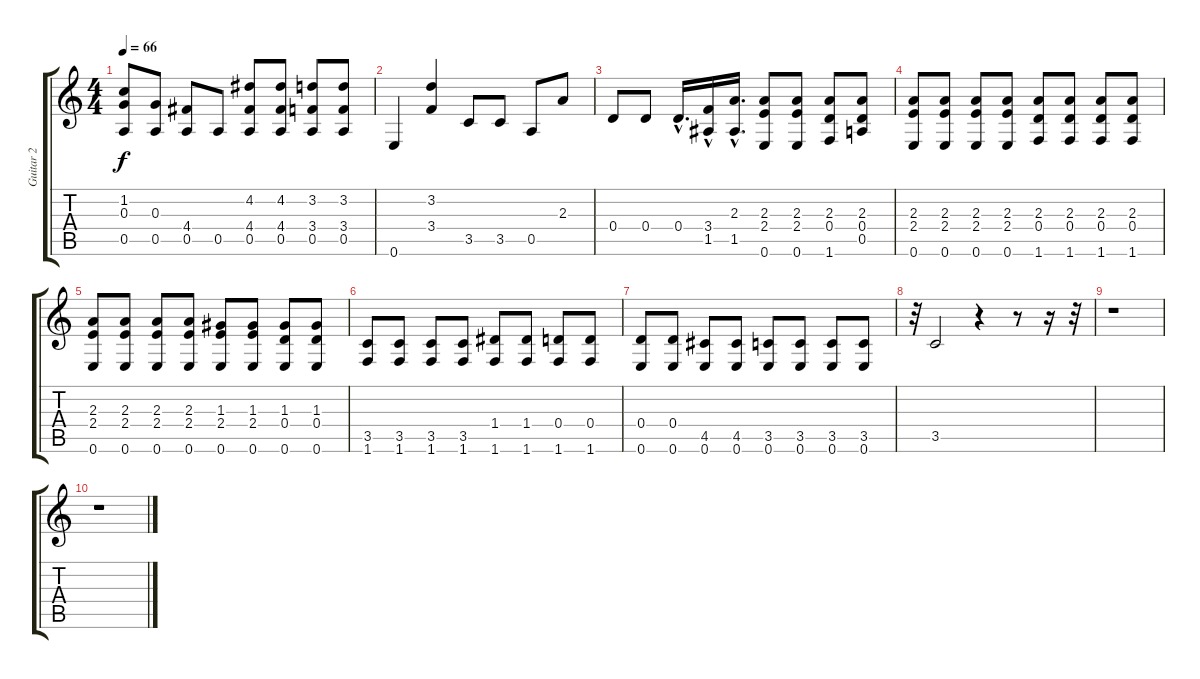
\track ("Guitar 2" "Guitar 2") {instrument acousticguitarnylon}
\staff {score tabs}
\tuning (E4 B3 G3 D3 A2 E2) {hide}
\ts (4 4)
\tempo 66
\clef g2
\ks c
(1.2 0.3 0.5).8{dy f} (0.3 0.5).8 (4.4 0.5).8 0.5.8 (4.2 4.4 0.5).8 (4.2 4.4 0.5).8 (3.2 3.4 0.5).8 (3.2 3.4 0.5).8 |
0.6.4 (3.2 3.4).4 3.5.8 3.5.8 0.5.8 2.3.8 |
0.4.8 0.4.8 0.4{hac}.16{d} (3.4{hac} 1.5{hac}).16 (2.3{hac} 1.5{hac}).16{d} (2.3 2.4 0.6).8 (2.3 2.4 0.6).8 (2.3 0.4 1.6).8 (2.3 0.4 0.5).8 |
(2.3 2.4 0.6).8 (2.3 2.4 0.6).8 (2.3 2.4 0.6).8 (2.3 2.4 0.6).8 (2.3 0.4 1.6).8 (2.3 0.4 1.6).8 (2.3 0.4 1.6).8 (2.3 0.4 1.6).8 |
(2.3 2.4 0.6).8 (2.3 2.4 0.6).8 (2.3 2.4 0.6).8 (2.3 2.4 0.6).8 (1.3 2.4 0.6).8 (1.3 2.4 0.6).8 (1.3 0.4 0.6).8 (1.3 0.4 0.6).8 |
(3.5 1.6).8 (3.5 1.6).8 (3.5 1.6).8 (3.5 1.6).8 (1.4 1.6).8 (1.4 1.6).8 (0.4 1.6).8 (0.4 1.6).8 |
(0.4 0.6).8 (0.4 0.6).8 (4.5 0.6).8 (4.5 0.6).8 (3.5 0.6).8 (3.5 0.6).8 (3.5 0.6).8 (3.5 0.6).8 |
r.32 3.5.2 r.4 r.8 r.16 r.32 |
r.1 |
r.1
